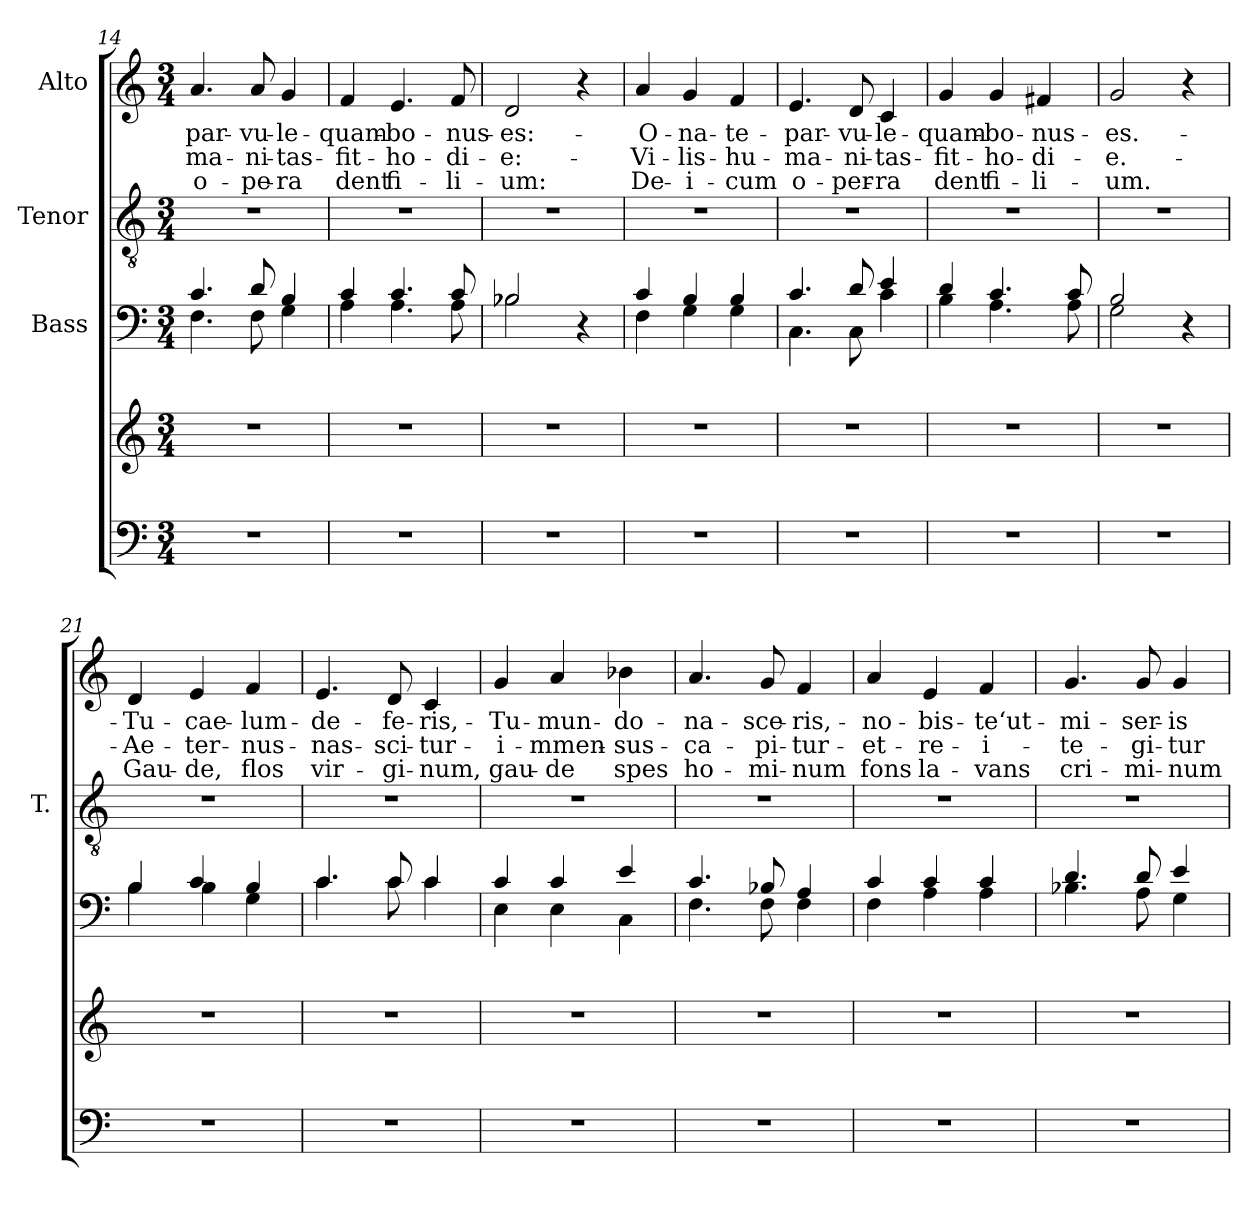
**kern	**kern	**kern	**kern	**kern	**text	**text	**text
*part4	*part4	*part3	*part2	*part1	*part1	*part1	*part1
*staff5	*staff4	*staff3	*staff2	*staff1	*staff1	*staff1	*staff1
*	*	*I"Bass	*I"Tenor	*I"Alto	*	*	*
*	*	*	*I'T.	*	*	*	*
*clefF4	*clefG2	*clefF4	*clefGv2	*clefG2	*	*	*
*k[]	*k[]	*k[]	*k[]	*k[]	*	*	*
*C:	*C:	*C:	*C:	*C:	*	*	*
*M3/4	*M3/4	*M3/4	*M3/4	*M3/4	*	*	*
=14	=14	=14	=14	=14	=14	=14	=14
!LO:N:vis=1	!LO:N:vis=1	!	!LO:N:vis=1	!	!	!	!
*	*	*^	*	*	*	*	*
!	!	!	!	!	!	!LO:LY:b:color=#000000	!LO:LY:b:color=#000000	!LO:LY:b:color=#000000
2.r	2.r	4.ci/	4.Fi\	2.r	4.ai/	-par-	-ma-	o-
!	!	!	!	!	!	!LO:LY:b:color=#000000	!LO:LY:b:color=#000000	!LO:LY:b:color=#000000
.	.	8di/	8Fi\	.	8ai/	-vu-	-ni-	-pe-
!	!	!	!	!	!	!LO:LY:b:color=#000000	!LO:LY:b:color=#000000	!LO:LY:b:color=#000000
.	.	4Bi/	4Gi\	.	4gi/	-le-	-tas-	-ra
=15	=15	=15	=15	=15	=15	=15	=15	=15
!LO:N:vis=1	!LO:N:vis=1	!	!	!LO:N:vis=1	!	!	!	!
!	!	!	!	!	!	!LO:LY:b:color=#000000	!LO:LY:b:color=#000000	!LO:LY:b:color=#000000
2.r	2.r	4ci/	4Ai\	2.r	4fi/	-quam-	-fit-	dent
!	!	!	!	!	!	!LO:LY:b:color=#000000	!LO:LY:b:color=#000000	!LO:LY:b:color=#000000
.	.	4.ci/	4.Ai\	.	4.ei/	-bo-	-ho-	fi-
!	!	!	!	!	!	!LO:LY:b:color=#000000	!LO:LY:b:color=#000000	!LO:LY:b:color=#000000
.	.	8ci/	8Ai\	.	8fi/	-nus-	-di-	-li-
=16	=16	=16	=16	=16	=16	=16	=16	=16
!LO:N:vis=1	!LO:N:vis=1	!	!	!LO:N:vis=1	!	!	!	!
!	!	!	!	!	!	!LO:LY:b:color=#000000	!LO:LY:b:color=#000000	!LO:LY:b:color=#000000
2.r	2.r	2B-Xi/	2B-i\	2.r	2di/	-es:-	-e:-	-um:
.	.	4r	4ryy	.	4r	.	.	.
!!LO:LB:g=z
=17	=17	=17	=17	=17	=17	=17	=17	=17
!LO:N:vis=1	!LO:N:vis=1	!	!	!LO:N:vis=1	!	!	!	!
!	!	!	!	!	!	!LO:LY:b:color=#000000	!LO:LY:b:color=#000000	!LO:LY:b:color=#000000
2.r	2.r	4ci/	4Fi\	2.r	4ai/	-O-	-Vi-	De-
!	!	!	!	!	!	!LO:LY:b:color=#000000	!LO:LY:b:color=#000000	!LO:LY:b:color=#000000
.	.	4Bi/	4Gi\	.	4gi/	-na-	-lis-	-i-
!	!	!	!	!	!	!LO:LY:b:color=#000000	!LO:LY:b:color=#000000	!LO:LY:b:color=#000000
.	.	4Bi/	4Gi\	.	4fi/	-te-	-hu-	-cum
=18	=18	=18	=18	=18	=18	=18	=18	=18
!LO:N:vis=1	!LO:N:vis=1	!	!	!LO:N:vis=1	!	!	!	!
!	!	!	!	!	!	!LO:LY:b:color=#000000	!LO:LY:b:color=#000000	!LO:LY:b:color=#000000
2.r	2.r	4.ci/	4.Ci\	2.r	4.ei/	-par-	-ma-	o-
!	!	!	!	!	!	!LO:LY:b:color=#000000	!LO:LY:b:color=#000000	!LO:LY:b:color=#000000
.	.	8di/	8Ci\	.	8di/	-vu-	-ni-	-per-
!	!	!	!	!	!	!LO:LY:b:color=#000000	!LO:LY:b:color=#000000	!LO:LY:b:color=#000000
.	.	4ei/	4ci\	.	4ci/	-le-	-tas-	-ra
=19	=19	=19	=19	=19	=19	=19	=19	=19
!LO:N:vis=1	!LO:N:vis=1	!	!	!LO:N:vis=1	!	!	!	!
!	!	!	!	!	!	!LO:LY:b:color=#000000	!LO:LY:b:color=#000000	!LO:LY:b:color=#000000
2.r	2.r	4di/	4Bi\	2.r	4gi/	-quam-	-fit-	dent
!	!	!	!	!	!	!LO:LY:b:color=#000000	!LO:LY:b:color=#000000	!LO:LY:b:color=#000000
.	.	4.ci/	4.Ai\	.	4gi/	-bo-	-ho-	fi-
!	!	!	!	!	!	!LO:LY:b:color=#000000	!LO:LY:b:color=#000000	!LO:LY:b:color=#000000
.	.	.	.	.	4f#Xi/	-nus-	-di-	-li-
.	.	8ci/	8Ai\	.	.	.	.	.
=20	=20	=20	=20	=20	=20	=20	=20	=20
!LO:N:vis=1	!LO:N:vis=1	!	!	!LO:N:vis=1	!	!	!	!
!	!	!	!	!	!	!LO:LY:b:color=#000000	!LO:LY:b:color=#000000	!LO:LY:b:color=#000000
2.r	2.r	2Bi/	2Gi\	2.r	2gi/	-es.-	-e.-	-um.
.	.	4r	4ryy	.	4r	.	.	.
!!LO:PB:g=z
=21	=21	=21	=21	=21	=21	=21	=21	=21
!LO:N:vis=1	!LO:N:vis=1	!	!	!LO:N:vis=1	!	!	!	!
!	!	!	!	!	!	!LO:LY:b:color=#000000	!LO:LY:b:color=#000000	!LO:LY:b:color=#000000
2.r	2.r	4Bi/	4Bi\	2.r	4di/	-Tu-	-Ae-	Gau-
!	!	!	!	!	!	!LO:LY:b:color=#000000	!LO:LY:b:color=#000000	!LO:LY:b:color=#000000
.	.	4ci/	4Bi\	.	4ei/	-cae-	-ter-	-de,
!	!	!	!	!	!	!LO:LY:b:color=#000000	!LO:LY:b:color=#000000	!LO:LY:b:color=#000000
.	.	4Bi/	4Gi\	.	4fi/	-lum-	-nus-	flos
=22	=22	=22	=22	=22	=22	=22	=22	=22
!LO:N:vis=1	!LO:N:vis=1	!	!	!LO:N:vis=1	!	!	!	!
!	!	!	!	!	!	!LO:LY:b:color=#000000	!LO:LY:b:color=#000000	!LO:LY:b:color=#000000
2.r	2.r	4.ci/	4.ci\	2.r	4.ei/	-de-	-nas-	vir-
!	!	!	!	!	!	!LO:LY:b:color=#000000	!LO:LY:b:color=#000000	!LO:LY:b:color=#000000
.	.	8ci/	8ci\	.	8di/	-fe-	-sci-	-gi-
!	!	!	!	!	!	!LO:LY:b:color=#000000	!LO:LY:b:color=#000000	!LO:LY:b:color=#000000
.	.	4ci/	4ci\	.	4ci/	-ris,-	-tur-	-num,
=23	=23	=23	=23	=23	=23	=23	=23	=23
!LO:N:vis=1	!LO:N:vis=1	!	!	!LO:N:vis=1	!	!	!	!
!	!	!	!	!	!	!LO:LY:b:color=#000000	!LO:LY:b:color=#000000	!LO:LY:b:color=#000000
2.r	2.r	4ci/	4Ei\	2.r	4gi/	-Tu-	-i-	gau-
!	!	!	!	!	!	!LO:LY:b:color=#000000	!LO:LY:b:color=#000000	!LO:LY:b:color=#000000
.	.	4ci/	4Ei\	.	4ai/	-mun-	-mmen-	-de
!	!	!	!	!	!	!LO:LY:b:color=#000000	!LO:LY:b:color=#000000	!LO:LY:b:color=#000000
.	.	4ei/	4Ci\	.	4b-Xi\	-do-	-sus-	spes
=24	=24	=24	=24	=24	=24	=24	=24	=24
!LO:N:vis=1	!LO:N:vis=1	!	!	!LO:N:vis=1	!	!	!	!
!	!	!	!	!	!	!LO:LY:b:color=#000000	!LO:LY:b:color=#000000	!LO:LY:b:color=#000000
2.r	2.r	4.ci/	4.Fi\	2.r	4.ai/	-na-	-ca-	ho-
!	!	!	!	!	!	!LO:LY:b:color=#000000	!LO:LY:b:color=#000000	!LO:LY:b:color=#000000
.	.	8B-Xi/	8Fi\	.	8gi/	-sce-	-pi-	-mi-
!	!	!	!	!	!	!LO:LY:b:color=#000000	!LO:LY:b:color=#000000	!LO:LY:b:color=#000000
.	.	4Ai/	4Fi\	.	4fi/	-ris,-	-tur-	-num
=25	=25	=25	=25	=25	=25	=25	=25	=25
!LO:N:vis=1	!LO:N:vis=1	!	!	!LO:N:vis=1	!	!	!	!
!	!	!	!	!	!	!LO:LY:b:color=#000000	!LO:LY:b:color=#000000	!LO:LY:b:color=#000000
2.r	2.r	4ci/	4Fi\	2.r	4ai/	-no-	-et-	fons
!	!	!	!	!	!	!LO:LY:b:color=#000000	!LO:LY:b:color=#000000	!LO:LY:b:color=#000000
.	.	4ci/	4Ai\	.	4ei/	-bis-	-re-	la-
!	!	!	!	!	!	!LO:LY:b:color=#000000	!LO:LY:b:color=#000000	!LO:LY:b:color=#000000
.	.	4ci/	4Ai\	.	4fi/	-te‘ut-	-i-	-vans
!!LO:LB:g=z
=26	=26	=26	=26	=26	=26	=26	=26	=26
!LO:N:vis=1	!LO:N:vis=1	!	!	!LO:N:vis=1	!	!	!	!
!	!	!	!	!	!	!LO:LY:b:color=#000000	!LO:LY:b:color=#000000	!LO:LY:b:color=#000000
2.r	2.r	4.di/	4.B-Xi\	2.r	4.gi/	-mi-	-te-	cri-
!	!	!	!	!	!	!LO:LY:b:color=#000000	!LO:LY:b:color=#000000	!LO:LY:b:color=#000000
.	.	8di/	8Ai\	.	8gi/	-ser-	-gi-	-mi-
!	!	!	!	!	!	!LO:LY:b:color=#000000	!LO:LY:b:color=#000000	!LO:LY:b:color=#000000
.	.	4ei/	4Gi\	.	4gi/	-is-	-tur-	-num
*	*	*v	*v	*	*	*	*	*
=	=	=	=	=	=	=	=
*-	*-	*-	*-	*-	*-	*-	*-
